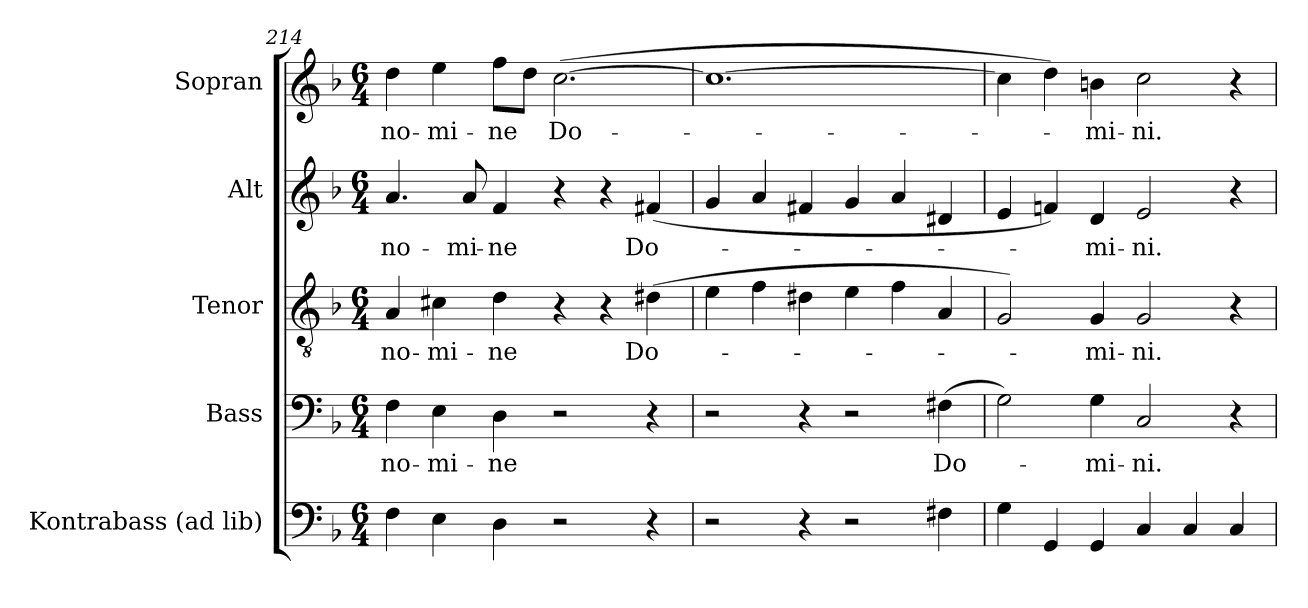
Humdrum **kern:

**kern	**kern	**text	**kern	**text	**kern	**text	**kern	**text
*part5	*part4	*part4	*part3	*part3	*part2	*part2	*part1	*part1
*staff5	*staff4	*staff4	*staff3	*staff3	*staff2	*staff2	*staff1	*staff1
*I"Kontrabass (ad lib)	*I"Bass	*	*I"Tenor	*	*I"Alt	*	*I"Sopran	*
*I'Kb.	*I'B.	*	*I'T.	*	*I'A.	*	*I'S.	*
!!LO:PB:g=z
*clefF4	*clefF4	*	*clefGv2	*	*clefG2	*	*clefG2	*
*ITrd7c12	*	*	*	*	*	*	*	*
*k[b-]	*k[b-]	*	*k[b-]	*	*k[b-]	*	*k[b-]	*
*F:	*F:	*	*F:	*	*F:	*	*F:	*
*M6/4	*M6/4	*	*M6/4	*	*M6/4	*	*M6/4	*
=214	=214	=214	=214	=214	=214	=214	=214	=214
!	!	!LO:LY:b	!	!LO:LY:b	!	!LO:LY:b	!	!LO:LY:b
4FF\	4F\	no-	4A/	no-	4.a/	no-	4dd\	no-
!	!	!LO:LY:b	!	!LO:LY:b	!	!	!	!LO:LY:b
4EE\	4E\	-mi-	4c#X\	-mi-	.	.	4ee\	-mi-
!	!	!	!	!	!	!LO:LY:b	!	!
.	.	.	.	.	8a/	-mi-	.	.
!	!	!LO:LY:b	!	!LO:LY:b	!	!LO:LY:b	!	!LO:LY:b
4DD\	4D\	-ne	4d\	-ne	4f/	-ne	8ff\L	-ne
.	.	.	.	.	.	.	8dd\J	.
!	!	!	!	!	!	!	!	!LO:LY:b
2r	2r	.	4r	.	4r	.	(>[2.cc\	Do-
.	.	.	4r	.	4r	.	.	.
!	!	!	!	!LO:LY:b	!	!LO:LY:b	!	!
4r	4r	.	(>4d#X\	Do-	(>4f#X/	Do-	.	.
=215	=215	=215	=215	=215	=215	=215	=215	=215
2r	2r	.	4e\	.	4g/	.	1.cc_	.
.	.	.	4f\	.	4a/	.	.	.
4r	4r	.	4d#X\	.	4f#X/	.	.	.
2r	2r	.	4e\	.	4g/	.	.	.
.	.	.	4f\	.	4a/	.	.	.
!	!	!LO:LY:b	!	!	!	!	!	!
4FF#X\	(>4F#X\	Do-	4A/	.	4d#X/	.	.	.
=216	=216	=216	=216	=216	=216	=216	=216	=216
4GG\	2G\)	.	2G/)	.	4e/	.	4cc\]	.
4GGG/	.	.	.	.	4fn/)	.	4dd\)	.
!	!	!LO:LY:b	!	!LO:LY:b	!	!LO:LY:b	!	!LO:LY:b
4GGG/	4G\	-mi-	4G/	-mi-	4d/	-mi-	4bn\	-mi-
!	!	!LO:LY:b	!	!LO:LY:b	!	!LO:LY:b	!	!LO:LY:b
4CC/	2C/	-ni.	2G/	-ni.	2e/	-ni.	2cc\	-ni.
4CC/	.	.	.	.	.	.	.	.
4CC/	4r	.	4r	.	4r	.	4r	.
=	=	=	=	=	=	=	=	=
*-	*-	*-	*-	*-	*-	*-	*-	*-
